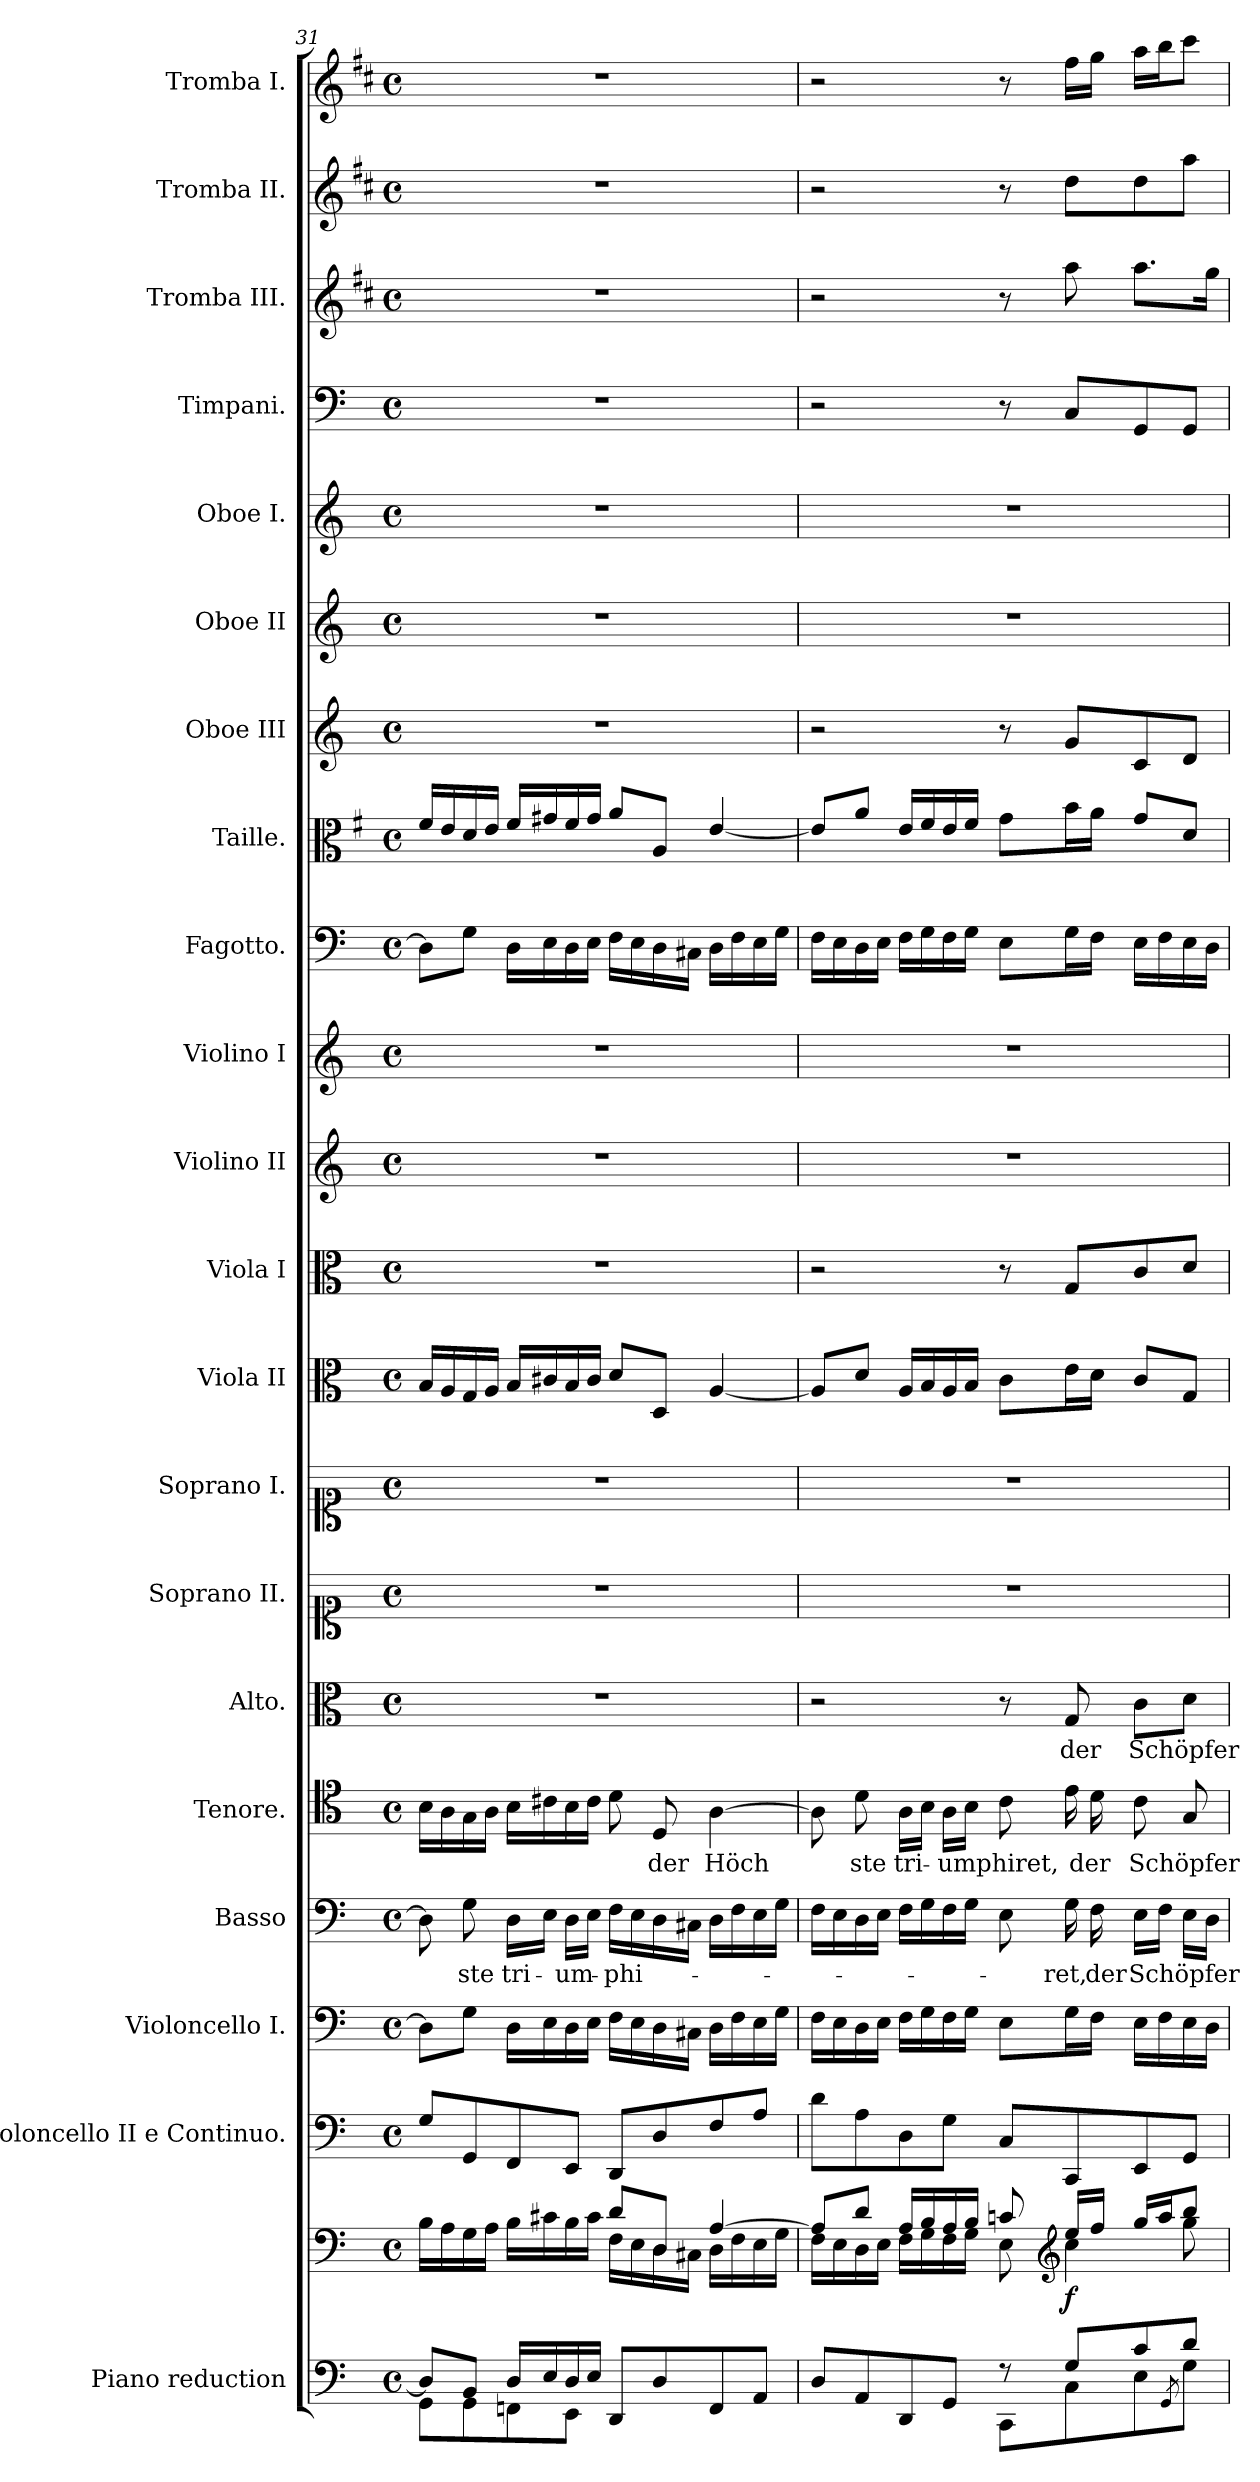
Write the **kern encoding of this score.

**kern	**kern	**dynam	**kern	**kern	**kern	**text	**kern	**text	**kern	**text	**kern	**kern	**kern	**kern	**kern	**kern	**kern	**kern	**kern	**kern	**kern	**kern	**kern	**kern	**kern
*part21	*part21	*part21	*part20	*part19	*part18	*part18	*part17	*part17	*part16	*part16	*part15	*part14	*part13	*part12	*part11	*part10	*part9	*part8	*part7	*part6	*part5	*part4	*part3	*part2	*part1
*staff22	*staff21	*staff21/22	*staff20	*staff19	*staff18	*staff18	*staff17	*staff17	*staff16	*staff16	*staff15	*staff14	*staff13	*staff12	*staff11	*staff10	*staff9	*staff8	*staff7	*staff6	*staff5	*staff4	*staff3	*staff2	*staff1
*I"Piano reduction	*	*	*I"Violoncello II e Continuo.	*I"Violoncello I.	*I"Basso	*	*I"Tenore.	*	*I"Alto.	*	*I"Soprano II.	*I"Soprano I.	*I"Viola II	*I"Viola I	*I"Violino II	*I"Violino I	*I"Fagotto.	*I"Taille.	*I"Oboe III	*I"Oboe II	*I"Oboe I.	*I"Timpani.	*I"Tromba III.	*I"Tromba II.	*I"Tromba I.
*I'Pno	*	*	*I'Vc	*I'Vc	*	*	*	*	*	*	*	*	*	*I'Vla	*	*I'Vln	*	*	*I'Ob	*I'Ob	*I'Ob	*I'Timp	*	*	*
*clefF4	*clefF4	*	*clefF4	*clefF4	*clefF4	*	*clefC4	*	*clefC3	*	*clefC1	*clefC1	*clefC3	*clefC3	*clefG2	*clefG2	*clefF4	*clefC3	*clefG2	*clefG2	*clefG2	*clefF4	*clefG2	*clefG2	*clefG2
*	*	*	*	*ITrd-7c-12	*	*	*	*	*	*	*	*	*	*	*	*	*	*ITrd4c7	*	*	*	*	*ITrd1c2	*ITrd1c2	*ITrd1c2
*k[]	*k[]	*	*k[]	*k[]	*k[]	*	*k[]	*	*k[]	*	*k[]	*k[]	*k[]	*k[]	*k[]	*k[]	*k[]	*k[]	*k[]	*k[]	*k[]	*k[]	*k[]	*k[]	*k[]
*M4/4	*M4/4	*	*M4/4	*M4/4	*M4/4	*	*M4/4	*	*M4/4	*	*M4/4	*M4/4	*M4/4	*M4/4	*M4/4	*M4/4	*M4/4	*M4/4	*M4/4	*M4/4	*M4/4	*M4/4	*M4/4	*M4/4	*M4/4
*met(c)	*met(c)	*	*met(c)	*met(c)	*met(c)	*	*met(c)	*	*met(c)	*	*met(c)	*met(c)	*met(c)	*met(c)	*met(c)	*met(c)	*met(c)	*met(c)	*met(c)	*met(c)	*met(c)	*met(c)	*met(c)	*met(c)	*met(c)
=31	=31	=31	=31	=31	=31	=31	=31	=31	=31	=31	=31	=31	=31	=31	=31	=31	=31	=31	=31	=31	=31	=31	=31	=31	=31
*^	*^	*	*	*	*	*	*	*	*	*	*	*	*	*	*	*	*	*	*	*	*	*	*	*	*
8D/L]	8GG\L	16B\LL	2ryy	.	8G/L	8d\L]	8D\]	.	16B\LL	.	1r	.	1r	1r	16B/LL	1r	1r	1r	8D\L]	16B/LL	1r	1r	1r	1r	1r	1r	1r
.	.	16A\	.	.	.	.	.	.	16A\	.	.	.	.	.	16A/	.	.	.	.	16A/	.	.	.	.	.	.	.
!	!	!	!	!	!	!	!	!LO:LY:b	!	!	!	!	!	!	!	!	!	!	!	!	!	!	!	!	!	!	!
8BB/J	8GG\	16G\	.	.	8GG/	8g\J	8G\	-ste	16G\	.	.	.	.	.	16G/	.	.	.	8G\J	16G/	.	.	.	.	.	.	.
.	.	16A\JJ	.	.	.	.	.	.	16A\JJ	.	.	.	.	.	16A/JJ	.	.	.	.	16A/JJ	.	.	.	.	.	.	.
!	!	!	!	!	!	!	!	!LO:LY:b	!	!	!	!	!	!	!	!	!	!	!	!	!	!	!	!	!	!	!
16D/LL	8FFn\	16B\LL	.	.	8FF/	16d\LL	16D\LL	tri-	16B\LL	.	.	.	.	.	16B/LL	.	.	.	16D\LL	16B/LL	.	.	.	.	.	.	.
16E/	.	16c#X\	.	.	.	16e\	16E\JJ	.	16c#X\	.	.	.	.	.	16c#X/	.	.	.	16E\	16c#X/	.	.	.	.	.	.	.
!	!	!	!	!	!	!	!	!LO:LY:b	!	!	!	!	!	!	!	!	!	!	!	!	!	!	!	!	!	!	!
16D/	8EE\J	16B\	.	.	8EE/J	16d\	16D\LL	-um-	16B\	.	.	.	.	.	16B/	.	.	.	16D\	16B/	.	.	.	.	.	.	.
16E/JJ	.	16c#\JJ	.	.	.	16e\JJ	16E\JJ	.	16c#\JJ	.	.	.	.	.	16c#/JJ	.	.	.	16E\JJ	16c#/JJ	.	.	.	.	.	.	.
!	!	!	!	!	!	!	!	!LO:LY:b	!	!	!	!	!	!	!	!	!	!	!	!	!	!	!	!	!	!	!
8DD/L	2ryy	8d/L	16F\LL	.	8DD/L	16f\LL	16F\LL	-phi-	8d\	.	.	.	.	.	8d/L	.	.	.	16F\LL	8d/L	.	.	.	.	.	.	.
.	.	.	16E\	.	.	16e\	16E\	.	.	.	.	.	.	.	.	.	.	.	16E\	.	.	.	.	.	.	.	.
!	!	!	!	!	!	!	!	!	!	!LO:LY:b	!	!	!	!	!	!	!	!	!	!	!	!	!	!	!	!	!
8D/	.	8D/J	16D\	.	8D/	16d\	16D\	.	8D/	der	.	.	.	.	8D/J	.	.	.	16D\	8D/J	.	.	.	.	.	.	.
.	.	.	16C#X\JJ	.	.	16c#X\JJ	16C#X\JJ	.	.	.	.	.	.	.	.	.	.	.	16C#X\JJ	.	.	.	.	.	.	.	.
!	!	!	!	!	!	!	!	!	!	!LO:LY:b	!	!	!	!	!	!	!	!	!	!	!	!	!	!	!	!	!
8FF/	.	[4A/	16D\LL	.	8F/	16d\LL	16D\LL	.	[4A\	Höch-	.	.	.	.	[4A/	.	.	.	16D\LL	[4A/	.	.	.	.	.	.	.
.	.	.	16F\	.	.	16f\	16F\	.	.	.	.	.	.	.	.	.	.	.	16F\	.	.	.	.	.	.	.	.
8AA/J	.	.	16E\	.	8A/J	16e\	16E\	.	.	.	.	.	.	.	.	.	.	.	16E\	.	.	.	.	.	.	.	.
.	.	.	16G\JJ	.	.	16g\JJ	16G\JJ	.	.	.	.	.	.	.	.	.	.	.	16G\JJ	.	.	.	.	.	.	.	.
!!LO:PB:g=z
=32	=32	=32	=32	=32	=32	=32	=32	=32	=32	=32	=32	=32	=32	=32	=32	=32	=32	=32	=32	=32	=32	=32	=32	=32	=32	=32	=32
!	!	!	!	!	!	!	!	!	!	!LO:LY:b	!	!	!	!	!	!	!	!	!	!	!	!	!	!	!	!	!
8D/L	2ryy	8A/L]	16F\LL	.	8d\L	16f\LL	16F\LL	.	8A\]	--	2r	.	1r	1r	8A/L]	2r	1r	1r	16F\LL	8A/L]	2r	1r	1r	2r	2r	2r	2r
.	.	.	16E\	.	.	16e\	16E\	.	.	.	.	.	.	.	.	.	.	.	16E\	.	.	.	.	.	.	.	.
!	!	!	!	!	!	!	!	!	!	!LO:LY:b	!	!	!	!	!	!	!	!	!	!	!	!	!	!	!	!	!
8AA/	.	8d/J	16D\	.	8A\	16d\	16D\	.	8d\	ste	.	.	.	.	8d/J	.	.	.	16D\	8d/J	.	.	.	.	.	.	.
.	.	.	16E\JJ	.	.	16e\JJ	16E\JJ	.	.	.	.	.	.	.	.	.	.	.	16E\JJ	.	.	.	.	.	.	.	.
!	!	!	!	!	!	!	!	!	!	!LO:LY:b	!	!	!	!	!	!	!	!	!	!	!	!	!	!	!	!	!
8DD/	.	16A/LL	16F\LL	.	8D\	16f\LL	16F\LL	.	16A\LL	tri-	.	.	.	.	16A/LL	.	.	.	16F\LL	16A/LL	.	.	.	.	.	.	.
.	.	16B/	16G\	.	.	16g\	16G\	.	16B\JJ	.	.	.	.	.	16B/	.	.	.	16G\	16B/	.	.	.	.	.	.	.
!	!	!	!	!	!	!	!	!	!	!LO:LY:b	!	!	!	!	!	!	!	!	!	!	!	!	!	!	!	!	!
8GG/J	.	16A/	16F\	.	8G\J	16f\	16F\	.	16A\LL	-umphiret,	.	.	.	.	16A/	.	.	.	16F\	16A/	.	.	.	.	.	.	.
.	.	16B/JJ	16G\JJ	.	.	16g\JJ	16G\JJ	.	16B\JJ	.	.	.	.	.	16B/JJ	.	.	.	16G\JJ	16B/JJ	.	.	.	.	.	.	.
8r	8CC\L	8cn/	8E\	.	8C/L	8e\L	8E\	.	8c\	.	8r	.	.	.	8c\L	8r	.	.	8E\L	8c\L	8r	.	.	8r	8r	8r	8r
*	*	*clefG2	*	*	*	*	*	*	*	*	*	*	*	*	*	*	*	*	*	*	*	*	*	*	*	*	*
!	!	!	!	!LO:DY:b	!	!	!	!LO:LY:b	!	!	!	!LO:LY:b	!	!	!	!	!	!	!	!	!	!	!	!	!	!	!
8G/L	8C\	16ee/LL	4cc\	f	8CC/	16g\L	16G\	ret,	16e\	.	8G/	der	.	.	16e\L	8G/L	.	.	16G\L	16e\L	8g/L	.	.	8C/L	8gg\	8cc\L	16ee\LL
!	!	!	!	!	!	!	!	!LO:LY:b	!	!LO:LY:b	!	!	!	!	!	!	!	!	!	!	!	!	!	!	!	!	!
.	.	16ff/JJ	.	.	.	16f\JJ	16F\	der	16d\	der	.	.	.	.	16d\JJ	.	.	.	16F\JJ	16d\JJ	.	.	.	.	.	.	16ff\JJ
!	!	!	!	!	!	!	!	!LO:LY:b	!	!LO:LY:b	!	!LO:LY:b	!	!	!	!	!	!	!	!	!	!	!	!	!	!	!
8c/	8E\	16gg/LL	.	.	8EE/	16e\LL	16E\LL	Schöpfer	8c\	Schöpfer	8c\L	Schöpfer	.	.	8c/L	8c/	.	.	16E\LL	8c/L	8c/	.	.	8GG/	8.gg\L	8cc\	16gg\LL
.	.	16aa/J	.	.	.	16f\	16F\JJ	.	.	.	.	.	.	.	.	.	.	.	16F\	.	.	.	.	.	.	.	16aa\J
.	8qGG/	.	.	.	.	.	.	.	.	.	.	.	.	.	.	.	.	.	.	.	.	.	.	.	.	.	.
8d/J	8G\J	8bb/J	8gg\	.	8GG/J	16e\	16E\LL	.	8G/	.	8d\J	.	.	.	8G/J	8d/J	.	.	16E\	8G/J	8d/J	.	.	8GG/J	.	8gg\J	8bb\J
.	.	.	.	.	.	16d\JJ	16D\JJ	.	.	.	.	.	.	.	.	.	.	.	16D\JJ	.	.	.	.	.	16ff\Jk	.	.
*v	*v	*	*	*	*	*	*	*	*	*	*	*	*	*	*	*	*	*	*	*	*	*	*	*	*	*	*
*	*v	*v	*	*	*	*	*	*	*	*	*	*	*	*	*	*	*	*	*	*	*	*	*	*	*	*
=	=	=	=	=	=	=	=	=	=	=	=	=	=	=	=	=	=	=	=	=	=	=	=	=	=
*-	*-	*-	*-	*-	*-	*-	*-	*-	*-	*-	*-	*-	*-	*-	*-	*-	*-	*-	*-	*-	*-	*-	*-	*-	*-
